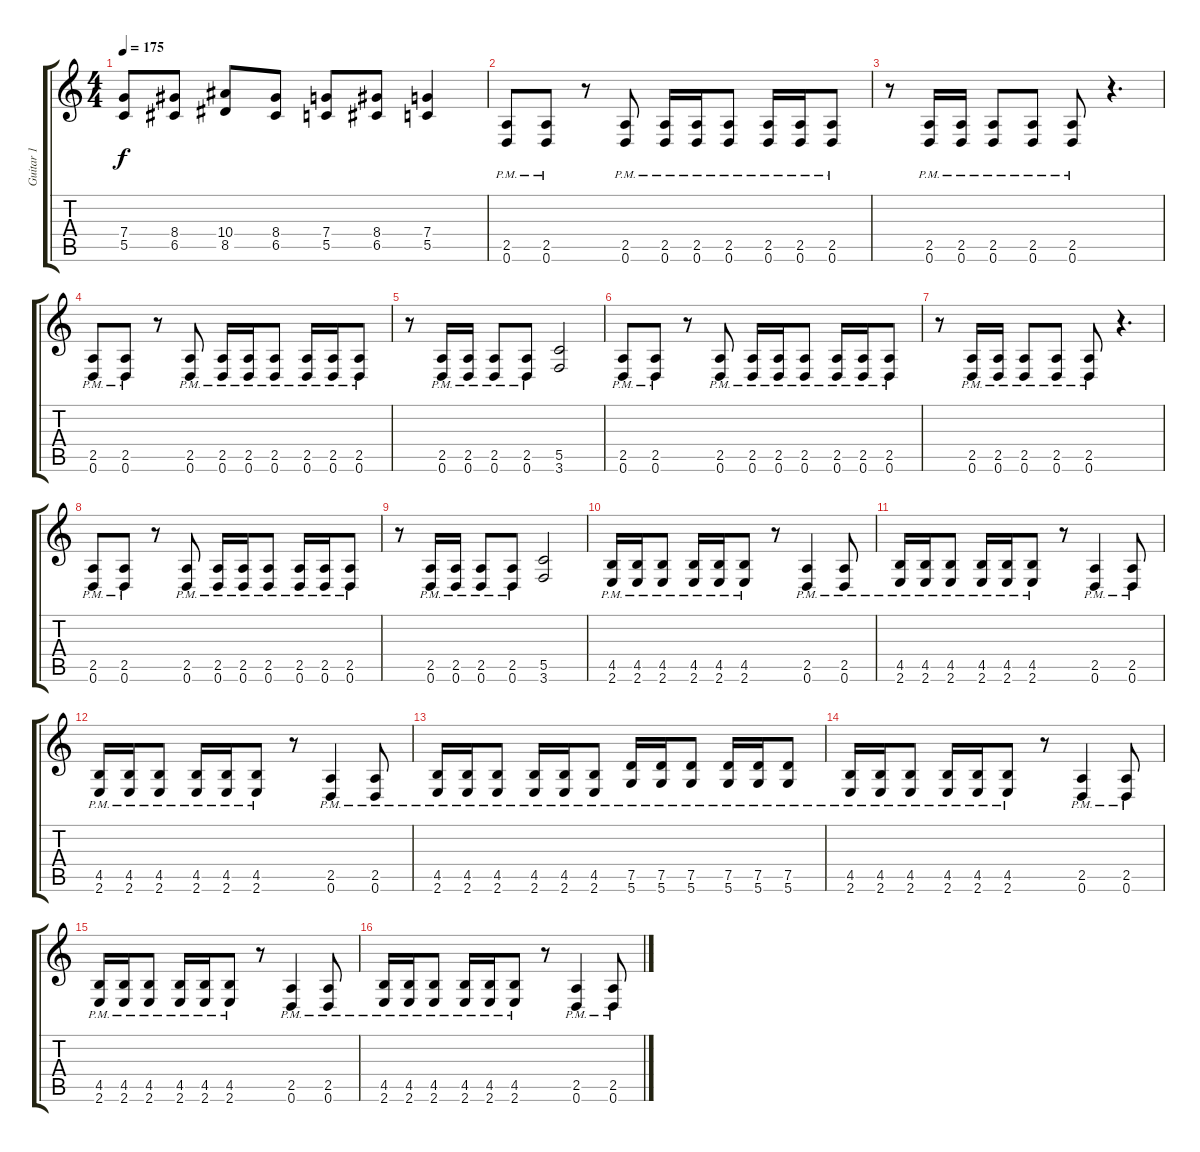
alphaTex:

\track ("Guitar 1" "Guitar 1") {instrument distortionguitar}
\staff {score tabs}
\tuning (D4 A3 F3 C3 G2 D2) {hide}
\ts (4 4)
\tempo 175
\clef g2
\ks c
(7.4 5.5).8{dy f} (8.4 6.5).8 (10.4 8.5).8 (8.4 6.5).8 (7.4 5.5).8 (8.4 6.5).8 (7.4 5.5).4 |
(2.5{pm} 0.6{pm}).8 (2.5{pm} 0.6{pm}).8 r.8 (2.5{pm} 0.6{pm}).8 (2.5{pm} 0.6{pm}).16 (2.5{pm} 0.6{pm}).16 (2.5{pm} 0.6{pm}).8 (2.5{pm} 0.6{pm}).16 (2.5{pm} 0.6{pm}).16 (2.5{pm} 0.6{pm}).8 |
r.8 (2.5{pm} 0.6{pm}).16 (2.5{pm} 0.6{pm}).16 (2.5{pm} 0.6{pm}).8 (2.5{pm} 0.6{pm}).8 (2.5{pm} 0.6{pm}).8 r.4{d} |
(2.5{pm} 0.6{pm}).8 (2.5{pm} 0.6{pm}).8 r.8 (2.5{pm} 0.6{pm}).8 (2.5{pm} 0.6{pm}).16 (2.5{pm} 0.6{pm}).16 (2.5{pm} 0.6{pm}).8 (2.5{pm} 0.6{pm}).16 (2.5{pm} 0.6{pm}).16 (2.5{pm} 0.6{pm}).8 |
r.8 (2.5{pm} 0.6{pm}).16 (2.5{pm} 0.6{pm}).16 (2.5{pm} 0.6{pm}).8 (2.5{pm} 0.6{pm}).8 (5.5 3.6).2 |
(2.5{pm} 0.6{pm}).8 (2.5{pm} 0.6{pm}).8 r.8 (2.5{pm} 0.6{pm}).8 (2.5{pm} 0.6{pm}).16 (2.5{pm} 0.6{pm}).16 (2.5{pm} 0.6{pm}).8 (2.5{pm} 0.6{pm}).16 (2.5{pm} 0.6{pm}).16 (2.5{pm} 0.6{pm}).8 |
r.8 (2.5{pm} 0.6{pm}).16 (2.5{pm} 0.6{pm}).16 (2.5{pm} 0.6{pm}).8 (2.5{pm} 0.6{pm}).8 (2.5{pm} 0.6{pm}).8 r.4{d} |
(2.5{pm} 0.6{pm}).8 (2.5{pm} 0.6{pm}).8 r.8 (2.5{pm} 0.6{pm}).8 (2.5{pm} 0.6{pm}).16 (2.5{pm} 0.6{pm}).16 (2.5{pm} 0.6{pm}).8 (2.5{pm} 0.6{pm}).16 (2.5{pm} 0.6{pm}).16 (2.5{pm} 0.6{pm}).8 |
r.8 (2.5{pm} 0.6{pm}).16 (2.5{pm} 0.6{pm}).16 (2.5{pm} 0.6{pm}).8 (2.5{pm} 0.6{pm}).8 (5.5 3.6).2 |
(4.5{pm} 2.6{pm}).16 (4.5{pm} 2.6{pm}).16 (4.5{pm} 2.6{pm}).8 (4.5{pm} 2.6{pm}).16 (4.5{pm} 2.6{pm}).16 (4.5{pm} 2.6{pm}).8 r.8 (2.5{pm} 0.6{pm}).4 (2.5{pm} 0.6{pm}).8 |
(4.5{pm} 2.6{pm}).16 (4.5{pm} 2.6{pm}).16 (4.5{pm} 2.6{pm}).8 (4.5{pm} 2.6{pm}).16 (4.5{pm} 2.6{pm}).16 (4.5{pm} 2.6{pm}).8 r.8 (2.5{pm} 0.6{pm}).4 (2.5{pm} 0.6{pm}).8 |
(4.5{pm} 2.6{pm}).16 (4.5{pm} 2.6{pm}).16 (4.5{pm} 2.6{pm}).8 (4.5{pm} 2.6{pm}).16 (4.5{pm} 2.6{pm}).16 (4.5{pm} 2.6{pm}).8 r.8 (2.5{pm} 0.6{pm}).4 (2.5{pm} 0.6{pm}).8 |
(4.5{pm} 2.6{pm}).16 (4.5{pm} 2.6{pm}).16 (4.5{pm} 2.6{pm}).8 (4.5{pm} 2.6{pm}).16 (4.5{pm} 2.6{pm}).16 (4.5{pm} 2.6{pm}).8 (7.5{pm} 5.6{pm}).16 (7.5{pm} 5.6{pm}).16 (7.5{pm} 5.6{pm}).8 (7.5{pm} 5.6{pm}).16 (7.5{pm} 5.6{pm}).16 (7.5{pm} 5.6{pm}).8 |
(4.5{pm} 2.6{pm}).16 (4.5{pm} 2.6{pm}).16 (4.5{pm} 2.6{pm}).8 (4.5{pm} 2.6{pm}).16 (4.5{pm} 2.6{pm}).16 (4.5{pm} 2.6{pm}).8 r.8 (2.5{pm} 0.6{pm}).4 (2.5{pm} 0.6{pm}).8 |
(4.5{pm} 2.6{pm}).16 (4.5{pm} 2.6{pm}).16 (4.5{pm} 2.6{pm}).8 (4.5{pm} 2.6{pm}).16 (4.5{pm} 2.6{pm}).16 (4.5{pm} 2.6{pm}).8 r.8 (2.5{pm} 0.6{pm}).4 (2.5{pm} 0.6{pm}).8 |
(4.5{pm} 2.6{pm}).16 (4.5{pm} 2.6{pm}).16 (4.5{pm} 2.6{pm}).8 (4.5{pm} 2.6{pm}).16 (4.5{pm} 2.6{pm}).16 (4.5{pm} 2.6{pm}).8 r.8 (2.5{pm} 0.6{pm}).4 (2.5{pm} 0.6{pm}).8
